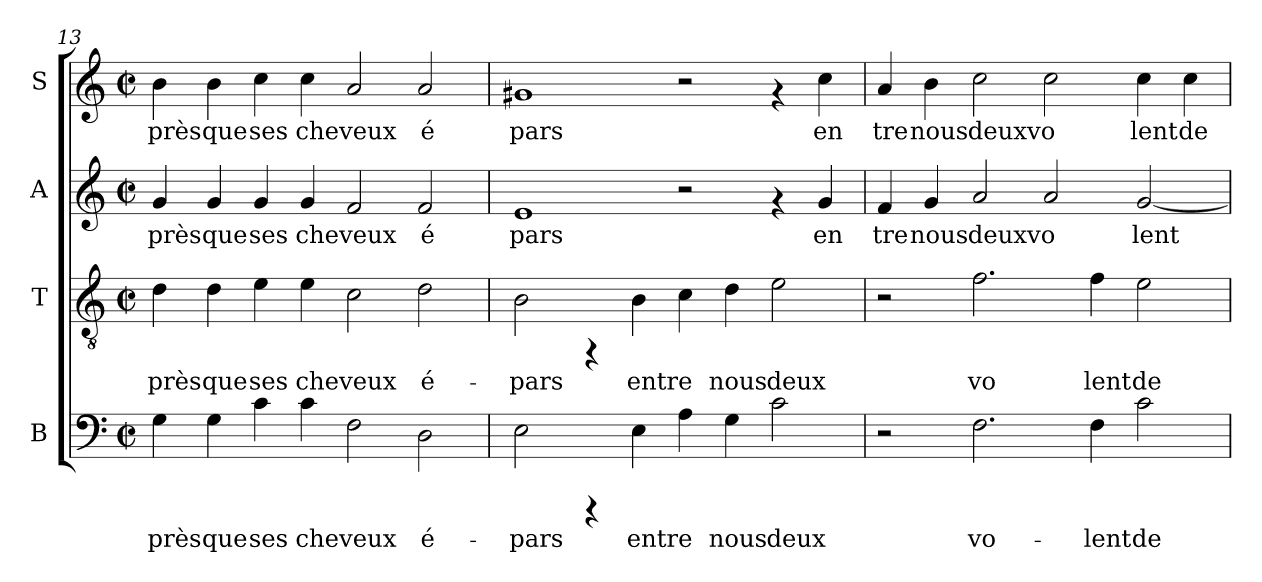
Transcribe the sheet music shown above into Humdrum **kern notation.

**kern	**text	**kern	**text	**kern	**text	**kern	**text
*part4	*part4	*part3	*part3	*part2	*part2	*part1	*part1
*staff4	*staff4	*staff3	*staff3	*staff2	*staff2	*staff1	*staff1
*I"B	*	*I"T	*	*I"A	*	*I"S	*
*clefF4	*	*clefGv2	*	*clefG2	*	*clefG2	*
*k[]	*	*k[]	*	*k[]	*	*k[]	*
*C:	*	*C:	*	*C:	*	*C:	*
*M2/2	*	*M2/2	*	*M2/2	*	*M2/2	*
*met(c|)	*	*met(c|)	*	*met(c|)	*	*met(c|)	*
=13	=13	=13	=13	=13	=13	=13	=13
!	!LO:LY:b:cj	!	!LO:LY:b:cj	!	!LO:LY:b:cj	!	!LO:LY:b:cj
4G\	-près	4d\	-près	4g/	près	4b\	près
!	!LO:LY:b:cj	!	!LO:LY:b:cj	!	!LO:LY:b:cj	!	!LO:LY:b:cj
4G\	que	4d\	que	4g/	que	4b\	que
!	!LO:LY:b:cj	!	!LO:LY:b:cj	!	!LO:LY:b:cj	!	!LO:LY:b:cj
4c\	ses	4e\	ses	4g/	ses	4cc\	ses
!	!LO:LY:b:cj	!	!LO:LY:b:cj	!	!LO:LY:b:cj	!	!LO:LY:b:cj
4c\	cheveux	4e\	cheveux	4g/	cheveux	4cc\	cheveux
!	!LO:LY:b:cj	!	!LO:LY:b:cj	!	!LO:LY:b:cj	!	!LO:LY:b:cj
2F\	.	2c\	.	2f/	.	2a/	.
!	!LO:LY:b:cj	!	!LO:LY:b:cj	!	!LO:LY:b:cj	!	!LO:LY:b:cj
2D\	é-	2d\	é-	2f/	é	2a/	é
=14	=14	=14	=14	=14	=14	=14	=14
!	!LO:LY:b:cj	!	!LO:LY:b:cj	!	!LO:LY:b:cj	!	!LO:LY:b:cj
2E\	-pars	2B\	-pars	1e	pars	1g#X	pars
4rCCC	.	4rFF	.	.	.	.	.
!	!LO:LY:b:cj	!	!LO:LY:b:cj	!	!	!	!
4E\	entre	4B\	entre	.	.	.	.
!	!LO:LY:b:cj	!	!LO:LY:b:cj	!	!	!	!
4A\	.	4c\	.	2r	.	2r	.
!	!LO:LY:b:cj	!	!LO:LY:b:cj	!	!	!	!
4G\	nous	4d\	nous	.	.	.	.
!	!LO:LY:b:cj	!	!LO:LY:b:cj	!	!	!	!
2c\	deux	2e\	deux	4rf	.	4rf	.
!	!	!	!	!	!LO:LY:b:cj	!	!LO:LY:b:cj
.	.	.	.	4g/	en	4cc\	en
!!LO:PB:g=z
=15	=15	=15	=15	=15	=15	=15	=15
!	!	!	!	!	!LO:LY:b:cj	!	!LO:LY:b:cj
2r	.	2r	.	4f/	tre	4a/	tre
!	!	!	!	!	!LO:LY:b:cj	!	!LO:LY:b:cj
.	.	.	.	4g/	nous	4b\	nous
!	!LO:LY:b:cj	!	!LO:LY:b:cj	!	!LO:LY:b:cj	!	!LO:LY:b:cj
2.F\	vo-	2.f\	vo	2a/	deuxvo	2cc\	deuxvo
!	!	!	!	!	!LO:LY:b:cj	!	!LO:LY:b:cj
.	.	.	.	2a/	.	2cc\	.
!	!LO:LY:b:cj	!	!LO:LY:b:cj	!	!	!	!
4F\	-lent	4f\	lent	.	.	.	.
!	!LO:LY:b:cj	!	!LO:LY:b:cj	!	!LO:LY:b:cj	!	!LO:LY:b:cj
2c\	de	2e\	de	[<2g/	lent	4cc\	lent
!	!	!	!	!	!	!	!LO:LY:b:cj
.	.	.	.	.	.	4cc\	de
=	=	=	=	=	=	=	=
*-	*-	*-	*-	*-	*-	*-	*-
